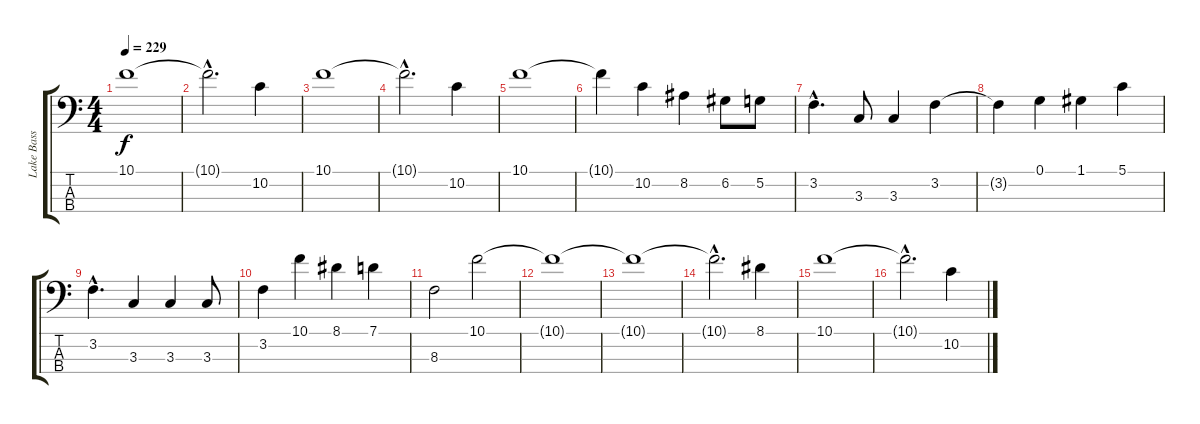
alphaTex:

\track ("Lake Bass" "Lake Bass") {instrument electricbasspick}
\staff {score tabs}
\tuning (G2 D2 A1 E1) {hide}
\ts (4 4)
\tempo 229
\clef f4
\ks c
10.1.1{dy f} |
10.1{hac t}.2{d} 10.2.4 |
10.1.1 |
10.1{hac t}.2{d} 10.2.4 |
10.1.1 |
10.1{t}.4 10.2.4 8.2.4 6.2.8 5.2.8 |
3.2{hac}.4{d} 3.3.8 3.3.4 3.2.4 |
3.2{t}.4 0.1.4 1.1.4 5.1.4 |
3.2{hac}.4{d} 3.3.4 3.3.4 3.3.8 |
3.2.4 10.1.4 8.1.4 7.1.4 |
8.3.2 10.1.2 |
10.1{t}.1 |
10.1{t}.1 |
10.1{hac t}.2{d} 8.1.4 |
10.1.1 |
10.1{hac t}.2{d} 10.2.4
